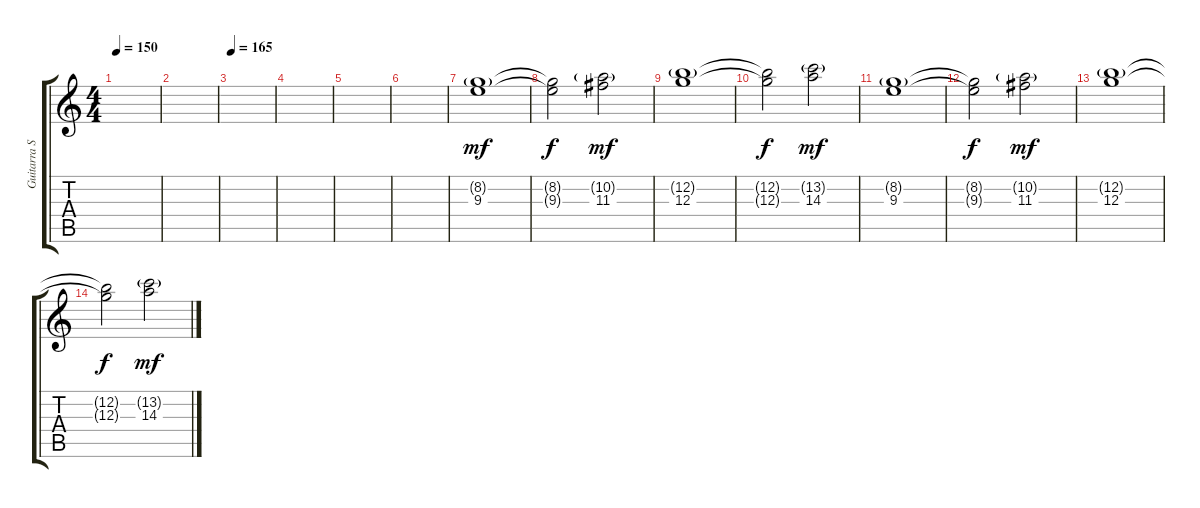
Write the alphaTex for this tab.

\track ("Guitarra Solo" "Guitarra S") {instrument overdrivenguitar}
\staff {score tabs}
\tuning (E4 B3 G3 D3 A2 E2) {hide}
\ts (4 4)
\tempo 150
\clef g2
\ks c
|
|
\tempo 165
|
|
|
|
(8.2{g} 9.3).1{dy mf} |
(8.2{t} 9.3{t}).2{dy f} (10.2{g} 11.3).2{dy mf} |
(12.2{g} 12.3).1 |
(12.2{t} 12.3{t}).2{dy f} (13.2{g} 14.3).2{dy mf} |
(8.2{g} 9.3).1 |
(8.2{t} 9.3{t}).2{dy f} (10.2{g} 11.3).2{dy mf} |
(12.2{g} 12.3).1 |
(12.2{t} 12.3{t}).2{dy f} (13.2{g} 14.3).2{dy mf}
